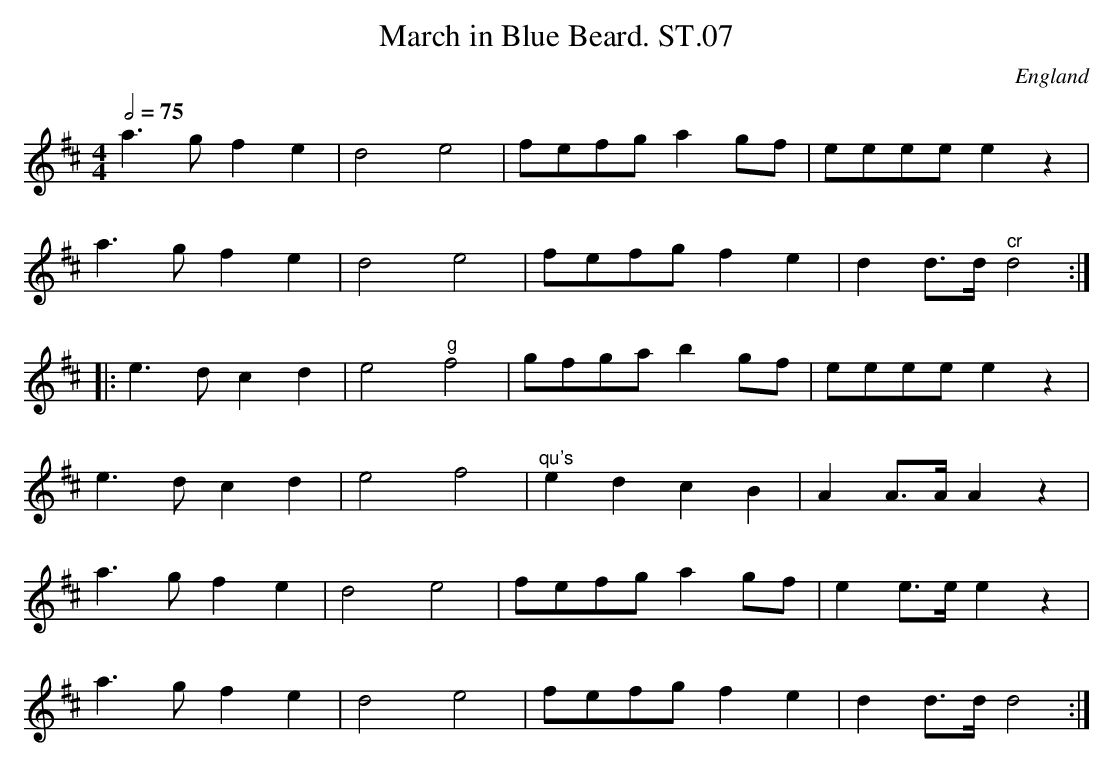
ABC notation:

X:1
T:March in Blue Beard. ST.07
M:4/4
L:1/8
Q:1/2=75
O:England
K:D major
a3gf2e2|d4e4|fefg a2gf|eeeee2z2|!
a3gf2e2|d4e4|fefgf2e2|d2d>d"^cr"d4:|!
|:e3dc2d2|e4"^g"f4|gfga b2gf|eeeee2z2|!
e3dc2d2|e4f4|"^qu's"e2d2c2B2|A2A>AA2z2|!
a3gf2e2|d4e4|fefga2gf|e2e>ee2z2|!
a3gf2e2|d4e4|fefgf2e2|d2d>dd4:|
